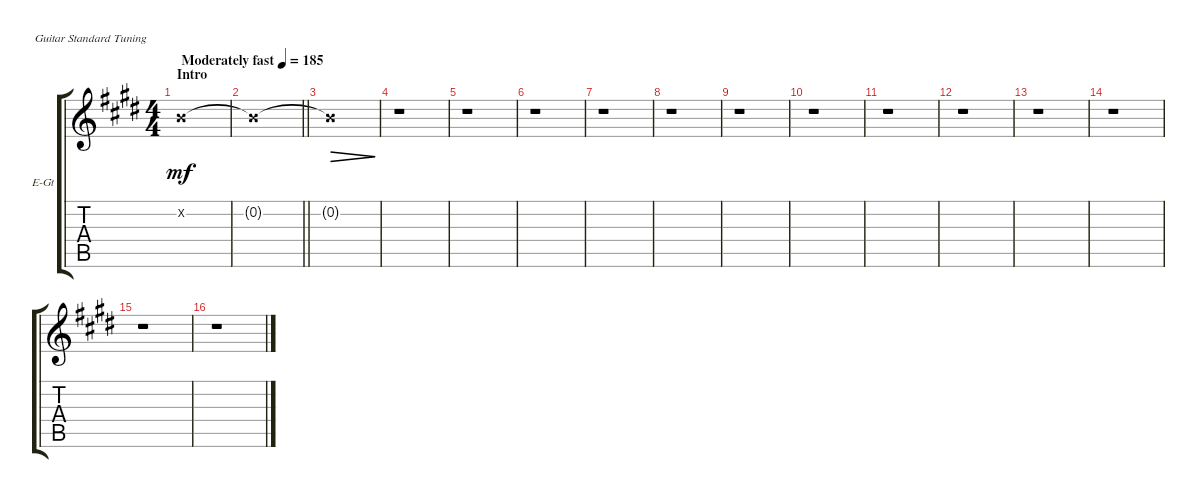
\defaultSystemsLayout 4
\bracketExtendMode groupsimilarinstruments
\firstSystemTrackNameOrientation horizontal
\otherSystemsTrackNameOrientation horizontal
\track ("Guitar 1" "E-Gt") {instrument overdrivenguitar}
\staff {score tabs}
\tuning (E4 B3 G3 D3 A2 E2)
\ts (4 4)
\section ("" "Intro")
\tempo (185 "Moderately fast")
\clef g2
\ks e
0.2{x}.1{dy mf instrument overdrivenguitar} |
\scale
0.544118
\barLineRight lightlight
0.2{x t}.1 |
\scale
0.227941 0.2{x t}.1{dec} |
\scale
0.227941 r.1 |
\scale
0.333333 r.1 |
\scale
0.333333 r.1 |
\scale
0.333333 r.1 |
\scale
0.333333 r.1 |
\scale
0.333333 r.1 |
\scale
0.333333 r.1 |
\scale
0.333333 r.1 |
\scale
0.333333 r.1 |
\scale
0.333333 r.1 |
\scale
0.333333 r.1 |
\scale
0.333333 r.1 |
\scale
0.333333 r.1
